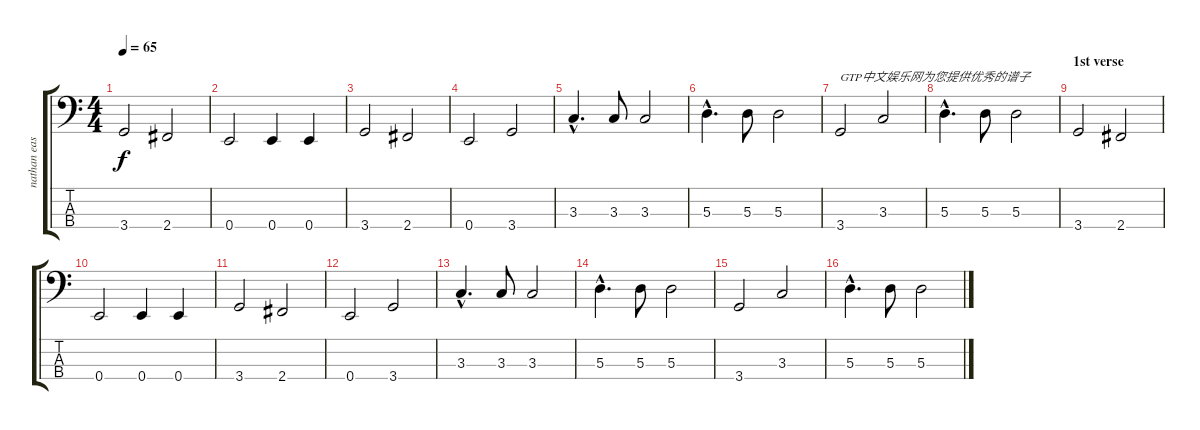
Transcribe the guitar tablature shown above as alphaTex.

\track ("nathan east" "nathan eas") {instrument acousticbass}
\staff {score tabs}
\tuning (G2 D2 A1 E1) {hide}
\ts (4 4)
\tempo 65
\clef f4
\ks c
3.4.2{dy f instrument acousticbass} 2.4.2 |
0.4.2 0.4.4 0.4.4 |
3.4.2 2.4.2 |
0.4.2 3.4.2 |
3.3{hac}.4{d} 3.3.8 3.3.2 |
5.3{hac}.4{d} 5.3.8 5.3.2 |
3.4.2{txt "GTP中文娱乐网为您提供优秀的谱子"} 3.3.2 |
5.3{hac}.4{d} 5.3.8 5.3.2 |
\section ("" "1st verse")
3.4.2 2.4.2 |
0.4.2 0.4.4 0.4.4 |
3.4.2 2.4.2 |
0.4.2 3.4.2 |
3.3{hac}.4{d} 3.3.8 3.3.2 |
5.3{hac}.4{d} 5.3.8 5.3.2 |
3.4.2 3.3.2 |
5.3{hac}.4{d} 5.3.8 5.3.2
